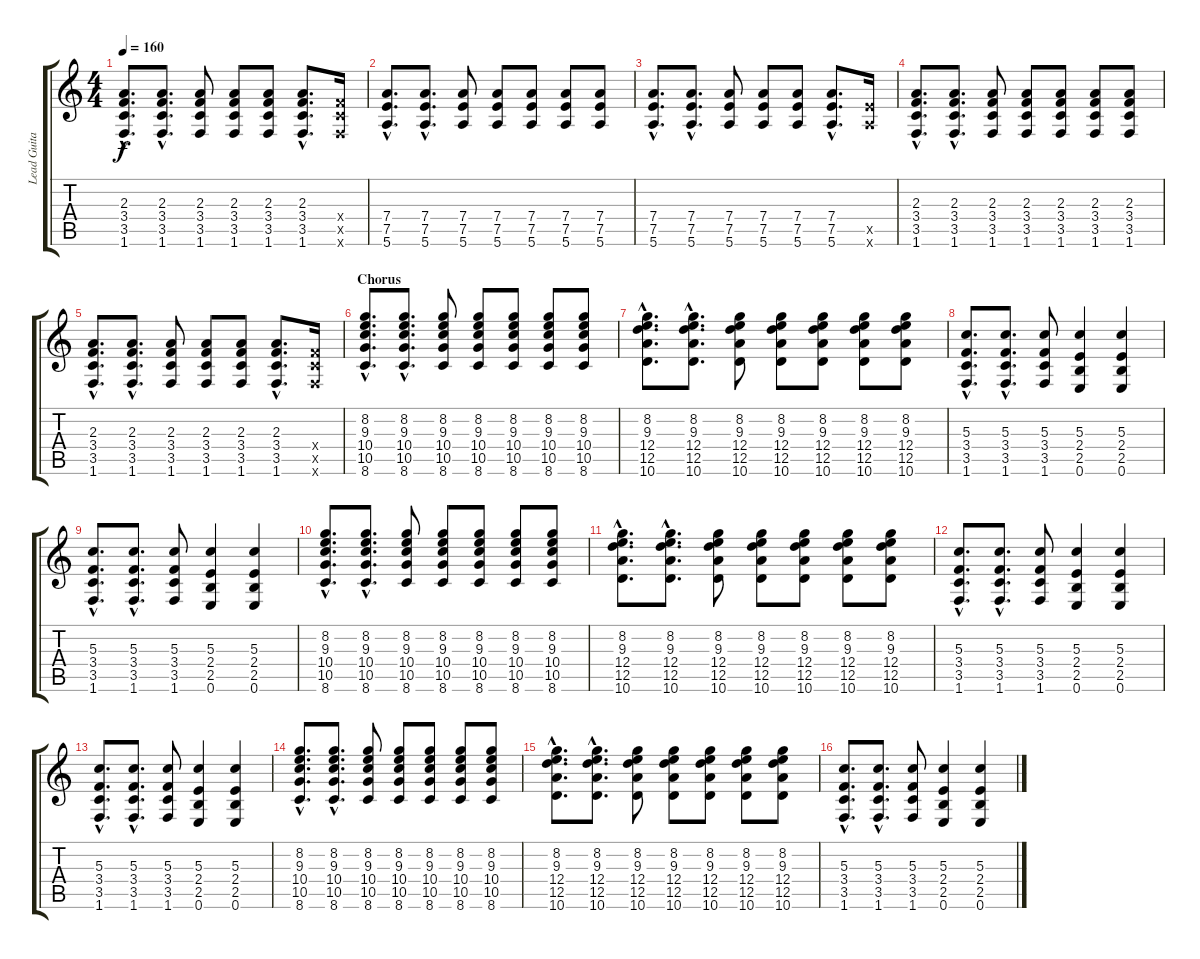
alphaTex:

\track ("Lead Guitar" "Lead Guita") {instrument overdrivenguitar}
\staff {score tabs}
\tuning (E4 B3 G3 D3 A2 E2) {hide}
\ts (4 4)
\tempo 160
\clef g2
\ks c
(2.3{hac} 3.4{hac} 3.5{hac} 1.6{hac}).8{d dy f} (2.3{hac} 3.4{hac} 3.5{hac} 1.6{hac}).8{d} (2.3 3.4 3.5 1.6).8 (2.3 3.4 3.5 1.6).8 (2.3 3.4 3.5 1.6).8 (2.3{hac} 3.4{hac} 3.5{hac} 1.6{hac}).8{d} (3.4{x} 3.5{x} 1.6{x}).16 |
(7.4{hac} 7.5{hac} 5.6{hac}).8{d} (7.4{hac} 7.5{hac} 5.6{hac}).8{d} (7.4 7.5 5.6).8 (7.4 7.5 5.6).8 (7.4 7.5 5.6).8 (7.4 7.5 5.6).8 (7.4 7.5 5.6).8 |
(7.4{hac} 7.5{hac} 5.6{hac}).8{d} (7.4{hac} 7.5{hac} 5.6{hac}).8{d} (7.4 7.5 5.6).8 (7.4 7.5 5.6).8 (7.4 7.5 5.6).8 (7.4{hac} 7.5{hac} 5.6{hac}).8{d} (7.5{x} 5.6{x}).16 |
(2.3{hac} 3.4{hac} 3.5{hac} 1.6{hac}).8{d} (2.3{hac} 3.4{hac} 3.5{hac} 1.6{hac}).8{d} (2.3 3.4 3.5 1.6).8 (2.3 3.4 3.5 1.6).8 (2.3 3.4 3.5 1.6).8 (2.3 3.4 3.5 1.6).8 (2.3 3.4 3.5 1.6).8 |
(2.3{hac} 3.4{hac} 3.5{hac} 1.6{hac}).8{d} (2.3{hac} 3.4{hac} 3.5{hac} 1.6{hac}).8{d} (2.3 3.4 3.5 1.6).8 (2.3 3.4 3.5 1.6).8 (2.3 3.4 3.5 1.6).8 (2.3{hac} 3.4{hac} 3.5{hac} 1.6{hac}).8{d} (3.4{x} 3.5{x} 1.6{x}).16 |
\section ("" "Chorus")
(8.2{hac} 9.3{hac} 10.4{hac} 10.5{hac} 8.6{hac}).8{d} (8.2{hac} 9.3{hac} 10.4{hac} 10.5{hac} 8.6{hac}).8{d} (8.2 9.3 10.4 10.5 8.6).8 (8.2 9.3 10.4 10.5 8.6).8 (8.2 9.3 10.4 10.5 8.6).8 (8.2 9.3 10.4 10.5 8.6).8 (8.2 9.3 10.4 10.5 8.6).8 |
(8.2{hac} 9.3{hac} 12.4{hac} 12.5{hac} 10.6{hac}).8{d} (8.2{hac} 9.3{hac} 12.4{hac} 12.5{hac} 10.6{hac}).8{d} (8.2 9.3 12.4 12.5 10.6).8 (8.2 9.3 12.4 12.5 10.6).8 (8.2 9.3 12.4 12.5 10.6).8 (8.2 9.3 12.4 12.5 10.6).8 (8.2 9.3 12.4 12.5 10.6).8 |
(5.3{hac} 3.4{hac} 3.5{hac} 1.6{hac}).8{d} (5.3{hac} 3.4{hac} 3.5{hac} 1.6{hac}).8{d} (5.3 3.4 3.5 1.6).8 (5.3 2.4 2.5 0.6).4 (5.3 2.4 2.5 0.6).4 |
(5.3{hac} 3.4{hac} 3.5{hac} 1.6{hac}).8{d} (5.3{hac} 3.4{hac} 3.5{hac} 1.6{hac}).8{d} (5.3 3.4 3.5 1.6).8 (5.3 2.4 2.5 0.6).4 (5.3 2.4 2.5 0.6).4 |
(8.2{hac} 9.3{hac} 10.4{hac} 10.5{hac} 8.6{hac}).8{d} (8.2{hac} 9.3{hac} 10.4{hac} 10.5{hac} 8.6{hac}).8{d} (8.2 9.3 10.4 10.5 8.6).8 (8.2 9.3 10.4 10.5 8.6).8 (8.2 9.3 10.4 10.5 8.6).8 (8.2 9.3 10.4 10.5 8.6).8 (8.2 9.3 10.4 10.5 8.6).8 |
(8.2{hac} 9.3{hac} 12.4{hac} 12.5{hac} 10.6{hac}).8{d} (8.2{hac} 9.3{hac} 12.4{hac} 12.5{hac} 10.6{hac}).8{d} (8.2 9.3 12.4 12.5 10.6).8 (8.2 9.3 12.4 12.5 10.6).8 (8.2 9.3 12.4 12.5 10.6).8 (8.2 9.3 12.4 12.5 10.6).8 (8.2 9.3 12.4 12.5 10.6).8 |
(5.3{hac} 3.4{hac} 3.5{hac} 1.6{hac}).8{d} (5.3{hac} 3.4{hac} 3.5{hac} 1.6{hac}).8{d} (5.3 3.4 3.5 1.6).8 (5.3 2.4 2.5 0.6).4 (5.3 2.4 2.5 0.6).4 |
(5.3{hac} 3.4{hac} 3.5{hac} 1.6{hac}).8{d} (5.3{hac} 3.4{hac} 3.5{hac} 1.6{hac}).8{d} (5.3 3.4 3.5 1.6).8 (5.3 2.4 2.5 0.6).4 (5.3 2.4 2.5 0.6).4 |
(8.2{hac} 9.3{hac} 10.4{hac} 10.5{hac} 8.6{hac}).8{d} (8.2{hac} 9.3{hac} 10.4{hac} 10.5{hac} 8.6{hac}).8{d} (8.2 9.3 10.4 10.5 8.6).8 (8.2 9.3 10.4 10.5 8.6).8 (8.2 9.3 10.4 10.5 8.6).8 (8.2 9.3 10.4 10.5 8.6).8 (8.2 9.3 10.4 10.5 8.6).8 |
(8.2{hac} 9.3{hac} 12.4{hac} 12.5{hac} 10.6{hac}).8{d} (8.2{hac} 9.3{hac} 12.4{hac} 12.5{hac} 10.6{hac}).8{d} (8.2 9.3 12.4 12.5 10.6).8 (8.2 9.3 12.4 12.5 10.6).8 (8.2 9.3 12.4 12.5 10.6).8 (8.2 9.3 12.4 12.5 10.6).8 (8.2 9.3 12.4 12.5 10.6).8 |
(5.3{hac} 3.4{hac} 3.5{hac} 1.6{hac}).8{d} (5.3{hac} 3.4{hac} 3.5{hac} 1.6{hac}).8{d} (5.3 3.4 3.5 1.6).8 (5.3 2.4 2.5 0.6).4 (5.3 2.4 2.5 0.6).4
